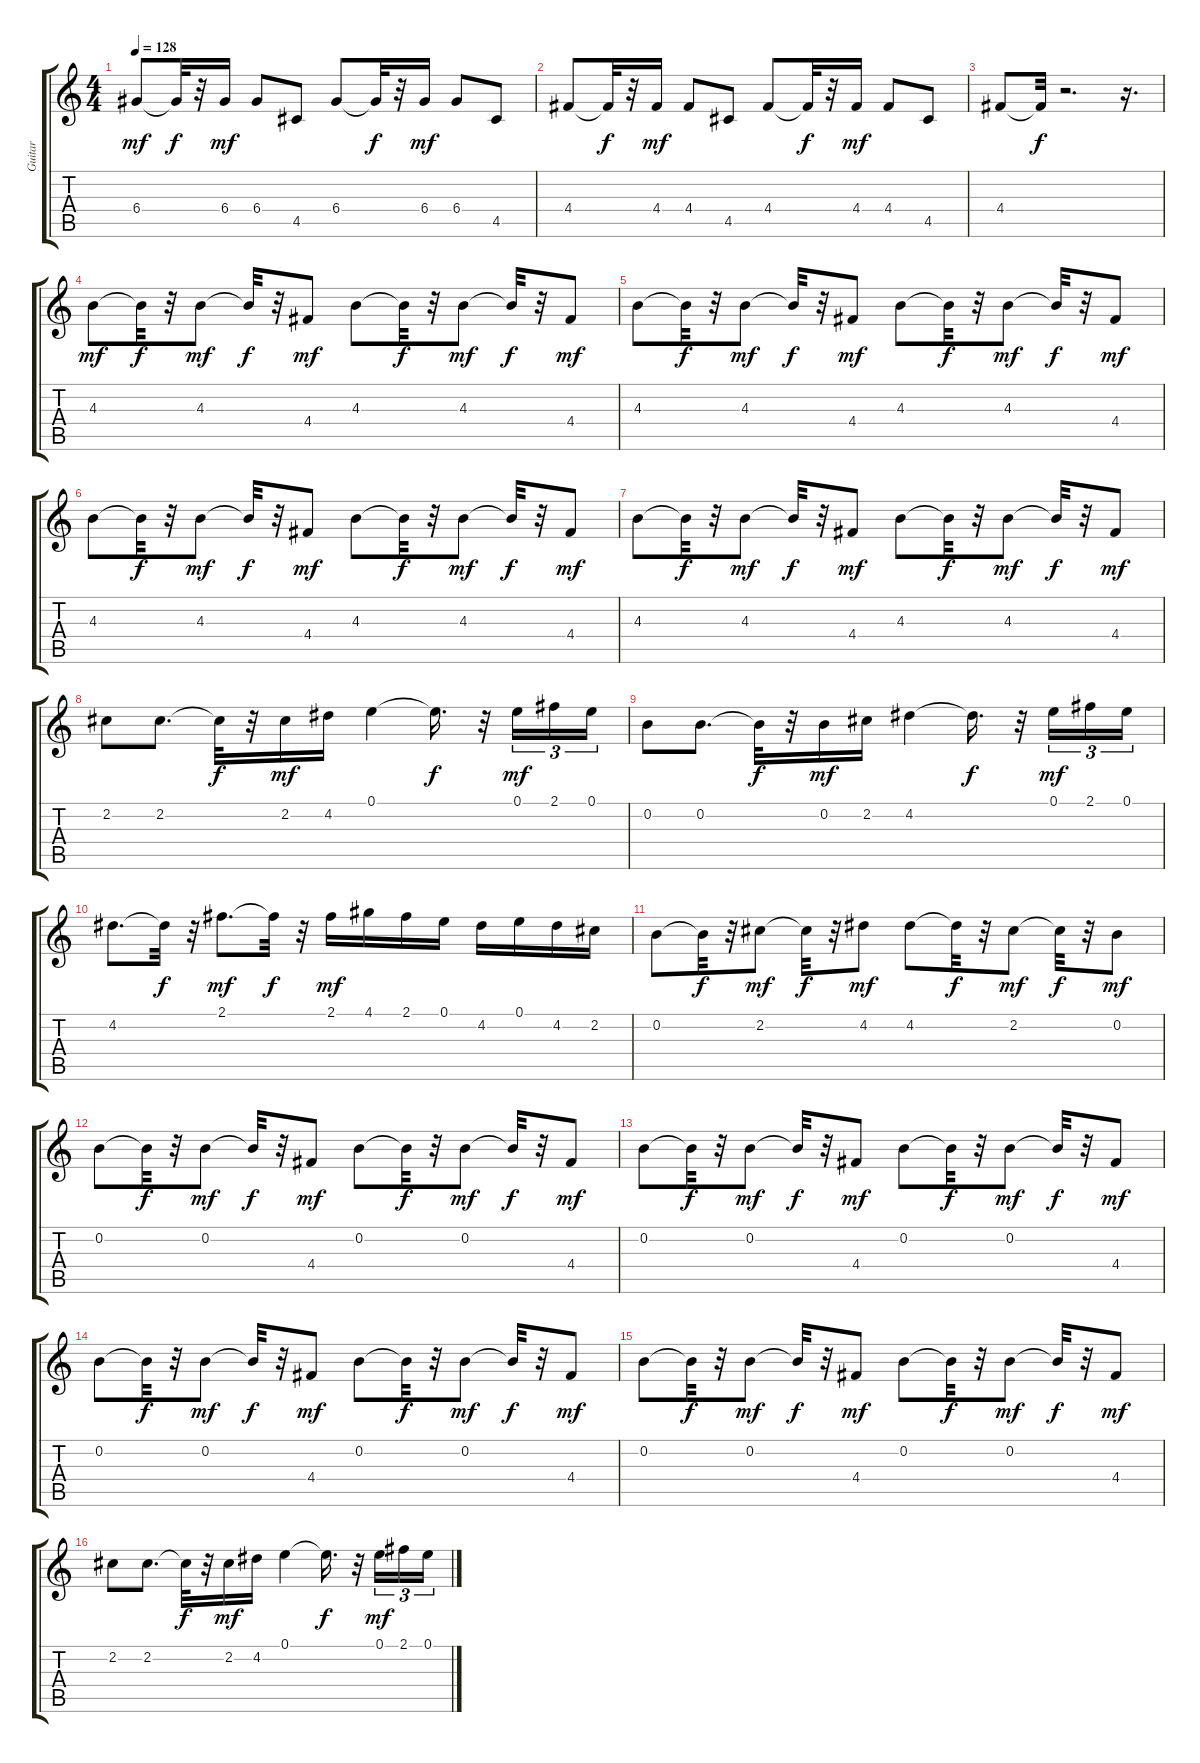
\track ("Guitar" "Guitar") {instrument acousticguitarsteel}
\staff {score tabs}
\tuning (E4 B3 G3 D3 A2 E2) {hide}
\ts (4 4)
\tempo 128
\clef g2
\ks c
6.4.8{dy mf} 6.4{t}.32{dy f} r.32 6.4.16{dy mf} 6.4.8 4.5.8 6.4.8 6.4{t}.32{dy f} r.32 6.4.16{dy mf} 6.4.8 4.5.8 |
4.4.8 4.4{t}.32{dy f} r.32 4.4.16{dy mf} 4.4.8 4.5.8 4.4.8 4.4{t}.32{dy f} r.32 4.4.16{dy mf} 4.4.8 4.5.8 |
4.4.8 4.4{t}.32{dy f} r.2{d} r.16{d} |
4.3.8{dy mf} 4.3{t}.32{dy f} r.32 4.3.8{dy mf} 4.3{t}.32{dy f} r.32 4.4.8{dy mf} 4.3.8 4.3{t}.32{dy f} r.32 4.3.8{dy mf} 4.3{t}.32{dy f} r.32 4.4.8{dy mf} |
4.3.8 4.3{t}.32{dy f} r.32 4.3.8{dy mf} 4.3{t}.32{dy f} r.32 4.4.8{dy mf} 4.3.8 4.3{t}.32{dy f} r.32 4.3.8{dy mf} 4.3{t}.32{dy f} r.32 4.4.8{dy mf} |
4.3.8 4.3{t}.32{dy f} r.32 4.3.8{dy mf} 4.3{t}.32{dy f} r.32 4.4.8{dy mf} 4.3.8 4.3{t}.32{dy f} r.32 4.3.8{dy mf} 4.3{t}.32{dy f} r.32 4.4.8{dy mf} |
4.3.8 4.3{t}.32{dy f} r.32 4.3.8{dy mf} 4.3{t}.32{dy f} r.32 4.4.8{dy mf} 4.3.8 4.3{t}.32{dy f} r.32 4.3.8{dy mf} 4.3{t}.32{dy f} r.32 4.4.8{dy mf} |
2.2.8 2.2.8{d} 2.2{t}.32{dy f} r.32 2.2.16{dy mf} 4.2.16 0.1.4 0.1{t}.16{d dy f} r.32 0.1.16{tu (3 2) dy mf} 2.1.16{tu (3 2)} 0.1.16{tu (3 2)} |
0.2.8 0.2.8{d} 0.2{t}.32{dy f} r.32 0.2.16{dy mf} 2.2.16 4.2.4 4.2{t}.16{d dy f} r.32 0.1.16{tu (3 2) dy mf} 2.1.16{tu (3 2)} 0.1.16{tu (3 2)} |
4.2.8{d} 4.2{t}.32{dy f} r.32 2.1.8{d dy mf} 2.1{t}.32{dy f} r.32 2.1.16{dy mf} 4.1.16 2.1.16 0.1.16 4.2.16 0.1.16 4.2.16 2.2.16 |
0.2.8 0.2{t}.32{dy f} r.32 2.2.8{dy mf} 2.2{t}.32{dy f} r.32 4.2.8{dy mf} 4.2.8 4.2{t}.32{dy f} r.32 2.2.8{dy mf} 2.2{t}.32{dy f} r.32 0.2.8{dy mf} |
0.2.8 0.2{t}.32{dy f} r.32 0.2.8{dy mf} 0.2{t}.32{dy f} r.32 4.4.8{dy mf} 0.2.8 0.2{t}.32{dy f} r.32 0.2.8{dy mf} 0.2{t}.32{dy f} r.32 4.4.8{dy mf} |
0.2.8 0.2{t}.32{dy f} r.32 0.2.8{dy mf} 0.2{t}.32{dy f} r.32 4.4.8{dy mf} 0.2.8 0.2{t}.32{dy f} r.32 0.2.8{dy mf} 0.2{t}.32{dy f} r.32 4.4.8{dy mf} |
0.2.8 0.2{t}.32{dy f} r.32 0.2.8{dy mf} 0.2{t}.32{dy f} r.32 4.4.8{dy mf} 0.2.8 0.2{t}.32{dy f} r.32 0.2.8{dy mf} 0.2{t}.32{dy f} r.32 4.4.8{dy mf} |
0.2.8 0.2{t}.32{dy f} r.32 0.2.8{dy mf} 0.2{t}.32{dy f} r.32 4.4.8{dy mf} 0.2.8 0.2{t}.32{dy f} r.32 0.2.8{dy mf} 0.2{t}.32{dy f} r.32 4.4.8{dy mf} |
2.2.8 2.2.8{d} 2.2{t}.32{dy f} r.32 2.2.16{dy mf} 4.2.16 0.1.4 0.1{t}.16{d dy f} r.32 0.1.16{tu (3 2) dy mf} 2.1.16{tu (3 2)} 0.1.16{tu (3 2)}
